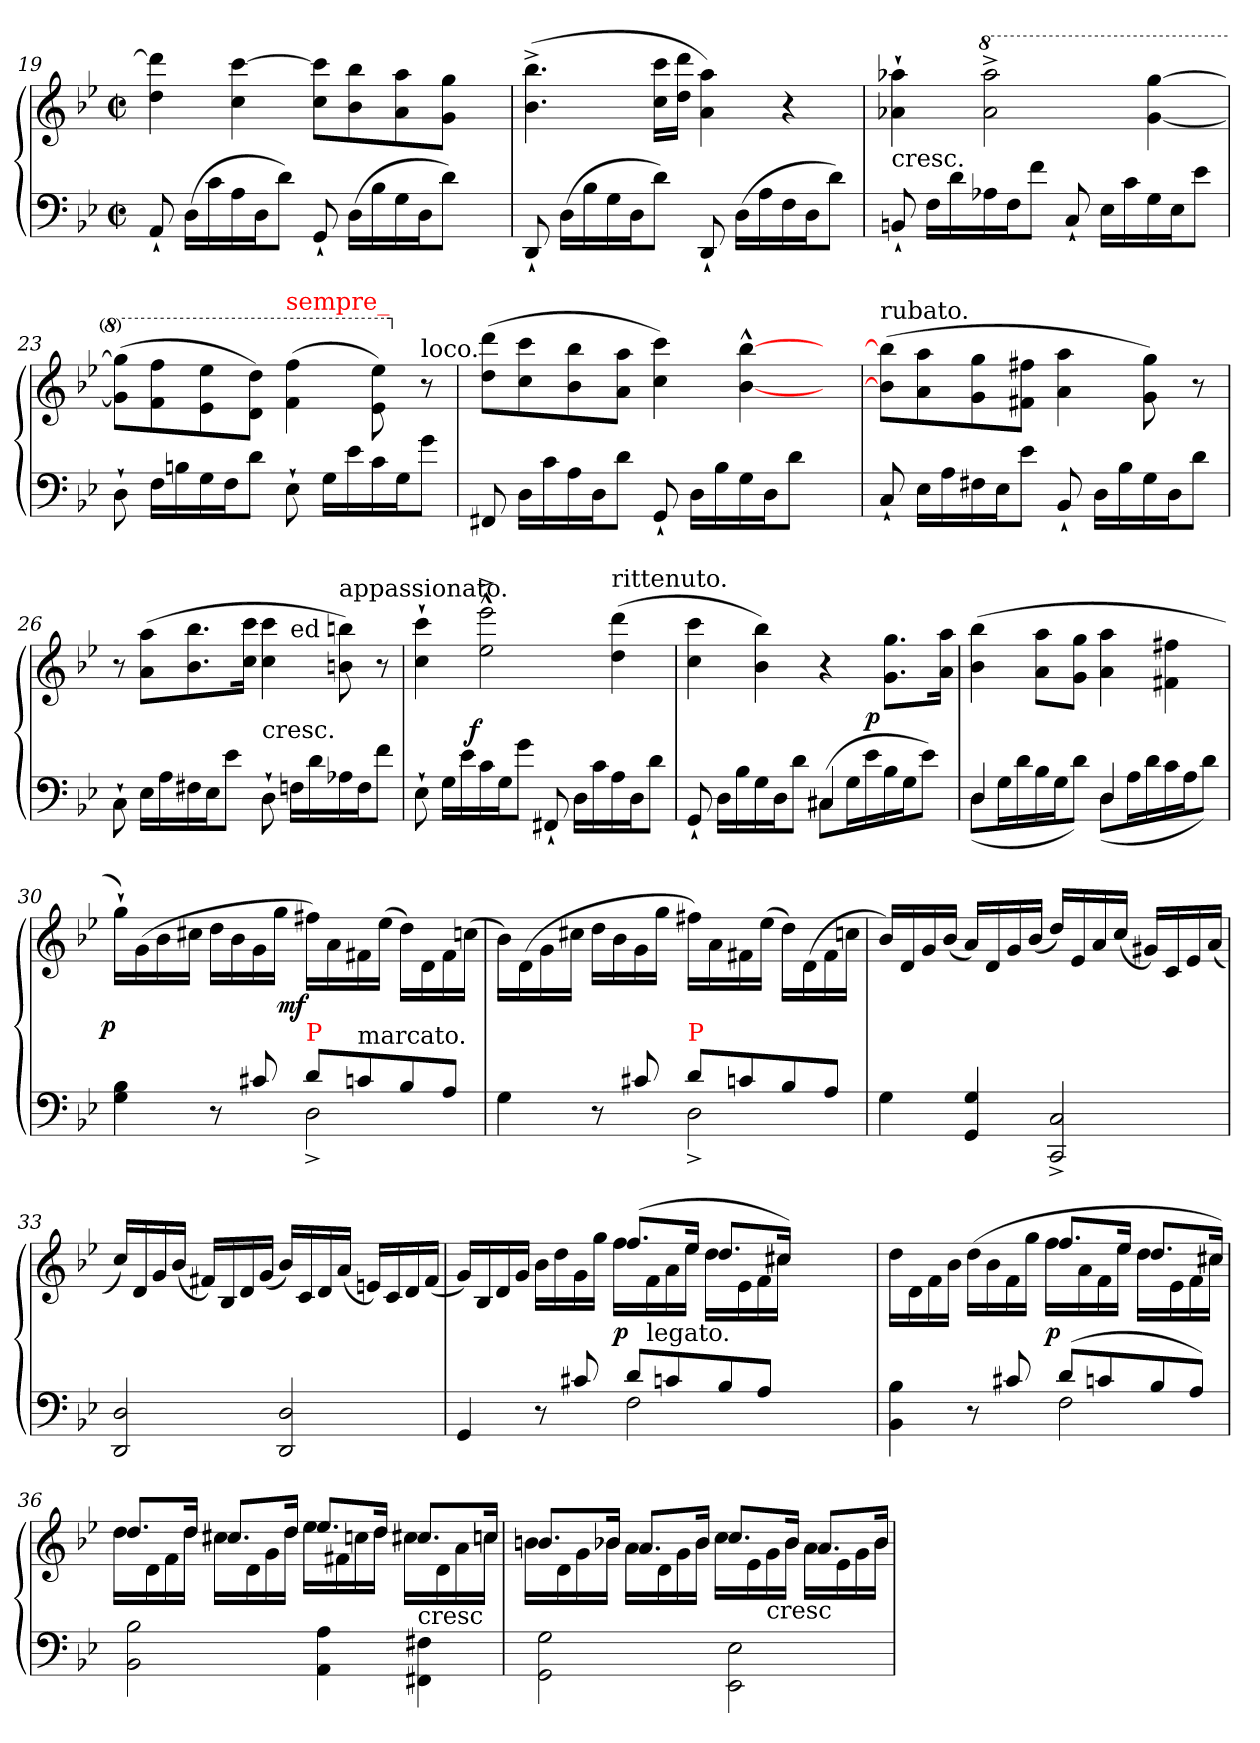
**kern	**kern	**dynam
*part1	*part1	*part1
*staff2	*staff1	*staff1/2
*clefF4	*clefG2	*
*k[b-e-]	*k[b-e-]	*
*g:	*g:	*
*M2/2	*M2/2	*
*met(c|)	*met(c|)	*
=19	=19	=19
8AA`<	4ddd] 4dd	.
(>16DLL	.	.
16c	.	.
16A	[4ccc 4cc	.
16DJ	.	.
8dJ)	.	.
8GG`<	8ccc] 8ccL	.
(>16DLL	8bb- 8b-	.
16B-	.	.
16G	8aa 8a	.
16DJ	.	.
8dJ)	8gg 8gJ	.
8ryy	8ryy	.
=20	=20	=20
8DD`	(>4.bb-^< 4.b-^<	.
(>16DLL	.	.
16B-	.	.
16G	.	.
16DJ	.	.
8dJ)	16ccc 16ccLL	.
.	16ddd 16ddJJ	.
8DD`	4aa 4a)	.
(>16DLL	.	.
16A	.	.
16F	4r	.
16DJ	.	.
8dJ)	.	.
=22	=22	=22
!	!LO:TX:c:t=cresc.	!
8BBn`	4aa-X` 4a-X`	.
16FLL	.	.
16d	.	.
*	*8va	*
16A-X	2aaa-^< 2aa-^<	.
16FJ	.	.
8fJ	.	.
8C`	.	.
16E-LL	.	.
16c	.	.
16G	[4ggg [4gg	.
16E-J	.	.
8e-J	.	.
=23	=23	=23
8D`	(>8ggg] 8gg]L	.
16FLL	8fff 8ff	.
16Bn	.	.
16G	8eee- 8ee-	.
16FJ	.	.
8dJ	8ddd 8ddJ)	.
!	!LO:TX:a:color=red:t=sempre_	!
8E-`	(>4fff 4ff	.
16GLL	.	.
16e-	.	.
16c	8eee-\ 8ee-\)	.
16GJ	.	.
*	*X8va	*
!	!LO:TX:a:t=loco.	!
8gJ	8r	.
=24	=24	=24
8FF#X	(>8ddd 8ddL	.
16DLL	8ccc 8cc	.
16c	.	.
16A	8bb- 8b-	.
16DJ	.	.
8dJ	8aa 8aJ	.
8GG`	4ccc 4cc)	.
16DLL	.	.
16B-	.	.
16G	[4bb-^^ [4b-^^	.
16DJ	.	.
8dJ	.	.
8ryy	8ryy	.
=25	=25	=25
!	!LO:TX:a:t=rubato.	!
8C`	(>8bb-] 8b-]L	.
16E-LL	8aa 8a	.
16A	.	.
16F#X	8gg 8g	.
16E-J	.	.
8e-J	8ff#X 8f#XJ	.
8BB-`	4aa 4a	.
16DLL	.	.
16B-	.	.
16G	8gg 8g)	.
16DJ	.	.
8dJ	8r	.
=26	=26	=26
*	*^	*
8C`\	8r	2ryy	.
16E-LL	(>8aa 8aL	.	.
16A	.	.	.
16F#X	8.bb- 8.b-	.	.
16E-J	.	.	.
8e-J	.	.	.
.	16ccc 16ccJk	.	.
!	!LO:TX:c:t=cresc.	!	!
8D`	4ccc 4cc	8ryy	.
!	!	!LO:TX:a:t=ed	!
16FnLL	.	4.ryy	.
16d	.	.	.
!	!LO:TX:a:t=appassionato.	!	!
16A-X	8bbn 8bn)	.	.
16FJ	.	.	.
8fJ	8r	.	.
*	*v	*v	*
=27	=27	=27
8E-`	4ccc`> 4cc`>	.
16GLL	.	.
16e-	.	.
!	!	!LO:DY:rj
16c	2eee-^^^< 2ee-^^^<	f
16GJ	.	.
8gJ	.	.
8FF#X`	.	.
16DLL	.	.
16c	.	.
!	!LO:TX:a:t=rittenuto.	!
16A	(>4ddd 4dd	.
16DJ	.	.
8dJ	.	.
=28	=28	=28
*^	*^	*
8GG`	2ryy	4ccc 4cc	2ryy	.
16D\LL	.	.	.	.
16B-	.	.	.	.
16G	.	4bb- 4b-)	.	.
16DJ	.	.	.	.
8dJ	.	.	.	.
(>8C#XL	4C#X/	4r	8.ryy	.
16G\L	.	.	.	.
16e-	.	.	4ryy	p
16B-	4ryy	8.gg 8.gL	.	.
16GJ	.	.	.	.
8e-J)	.	.	.	.
.	.	16aa 16aJk	16ryy	.
*	*	*v	*v	*
=29	=29	=29	=29
4D	(>8DL	(>4bb- 4b-	.
.	16GL	.	.
.	16d	.	.
4ryy	16B-	8aa 8aL	.
.	16GJ	.	.
.	8dJ)	8gg 8gJ	.
4D	(>8DL	4aa 4a	.
.	16AL	.	.
.	16d	.	.
4ryy	16c	4ff#X 4f#X	.
.	16AJ	.	.
.	8dJ)	.	.
=30	=30	=30	=30
!	!	!	!LO:DY:rj
4B- 4G	2ryy	16gg`>LL)	p
.	.	(>16g	.
.	.	16b-	.
.	.	16cc#XJJ	.
8r	.	16ddLL	.
.	.	16b-	.
8c#X/	.	16g	.
.	.	16ggJJ	.
!LO:TX:a:color=red:t=P	!	!	!
!	!	!	!LO:DY:rj
8dL	2D^>	16ff#XLL)	mf
.	.	16a	.
!LO:TX:a:t=marcato.	!	!	!
8cn	.	16f#X	.
.	.	(>16ee-JJ	.
8B-	.	16dd\LL)	.
.	.	16d	.
8AJ	.	16f#	.
.	.	(>16ccnJJ	.
=31	=31	=31	=31
4G	2ryy	16b-\LL)	.
.	.	(>16d	.
.	.	16g	.
.	.	16cc#XJJ	.
8r	.	16ddLL	.
.	.	16b-	.
8c#X/	.	16g	.
.	.	16ggJJ	.
!LO:TX:a:color=red:t=P	!	!	!
8dL	2D^>	16ff#XLL)	.
.	.	16a	.
8cn	.	16f#X	.
.	.	(>16ee-JJ	.
8B-	.	16dd\LL)	.
.	.	(>16d	.
8AJ	.	16f#	.
.	.	16ccnJJ	.
*v	*v	*	*
=32	=32	=32
4G	16b-LL)	.
.	16d	.
.	16g	.
.	(<16b-JJ	.
4G 4GG	16aLL)	.
.	16d	.
.	16g	.
.	(<16b-JJ	.
2C^> 2CC^>	16ddLL)	.
.	16e-	.
.	16a	.
.	(<16ccJJ	.
.	16g#XLL)	.
.	16c	.
.	16e-	.
.	(<16aJJ	.
=33	=33	=33
2D 2DD	16ccLL)	.
.	16d	.
.	16g	.
.	(<16b-JJ	.
.	16f#XLL)	.
.	16B-	.
.	16d	.
.	(<16gJJ	.
2D 2DD	16b-LL)	.
.	16c	.
.	16d	.
.	(<16aJJ	.
.	16enLL)	.
.	16c	.
.	16d	.
.	(<16f#JJ	.
=34	=34	=34
*^	*^	*
*	*^	*	*	*
4GG	2ryy	2ryy	16gLL)	2ryy	.
.	.	.	16B-	.	.
.	.	.	16d	.	.
.	.	.	16gJJ	.	.
8r	.	.	16b-LL	.	.
.	.	.	16dd	.	.
8c#X/	.	.	16g	.	.
.	.	.	16ggJJ	.	.
!	!	!	!	!	!LO:DY:rj
8dL	2F	16ryy	(>8.ffL	16ffLL	p
!	!	!LO:TX:a:t=legato.	!	!	!
.	.	2..ryy	.	16f	.
8cn	.	.	.	16a	.
.	.	.	16ee-Jk	16ee-JJ	.
8B-	.	.	8.ddL	16ddLL	.
.	.	.	.	16e-	.
8AJ	.	.	.	16f	.
.	.	.	16cc#XJk)	16cc#XJJ	.
4..ryy	4ryy	.	4..ryy	4..ryy	.
.	8.ryy	.	.	.	.
*	*v	*v	*	*	*
=35	=35	=35	=35	=35
4B- 4BB-	2ryy	16dd\LL	2ryy	.
.	.	16d	.	.
.	.	16f	.	.
.	.	16b-JJ	.	.
8r	.	(>16ddLL	.	.
.	.	16b-	.	.
8c#X/	.	16f	.	.
.	.	16ggJJ	.	.
!	!	!	!	!LO:DY:rj
(<8dL	2F	8.ffL	16ffLL	p
.	.	.	16a	.
8cn	.	.	16f	.
.	.	16ee-Jk	16ee-JJ	.
8B-	.	8.ddL	16ddLL	.
.	.	.	16e-	.
8AJ)	.	.	16f	.
.	.	16cc#XJk)	16cc#XJJ	.
*v	*v	*	*	*
=36	=36	=36	=36
2B- 2BB-	8.ddL	16ddLL	.
.	.	16d	.
.	.	16f	.
.	16ddJk	16ddJJ	.
.	8.cc#XL	16cc#XLL	.
.	.	16d	.
.	.	16g	.
.	16ddJk	16ddJJ	.
4A 4AA	8.ee-L	16ee-LL	.
.	.	16f#X	.
.	.	16ccn	.
.	16ddJk	16ddJJ	.
!	!LO:TX:c:t=cresc	!	!
4F#X\ 4FF#X\	8.cc#XL	16cc#XLL	.
.	.	16d	.
.	.	16a	.
.	16ccnJk	16ccnJJ	.
=37	=37	=37	=37
2G\ 2GG\	8.bnL	16bnLL	.
.	.	16d	.
.	.	16g	.
.	16b-XJk	16b-XJJ	.
.	8.aL	16aLL	.
.	.	16d	.
.	.	16g	.
.	16b-Jk	16b-JJ	.
2E-\ 2EE-\	8.ccL	16ccLL	.
.	.	16e-	.
!	!	!LO:TX:c:t=cresc	!
.	.	16g	.
.	16b-Jk	16b-JJ	.
.	8.aL	16aLL	.
.	.	16e-	.
.	.	16g	.
.	16b-Jk	16b-JJ	.
*	*v	*v	*
=	=	=
*-	*-	*-
